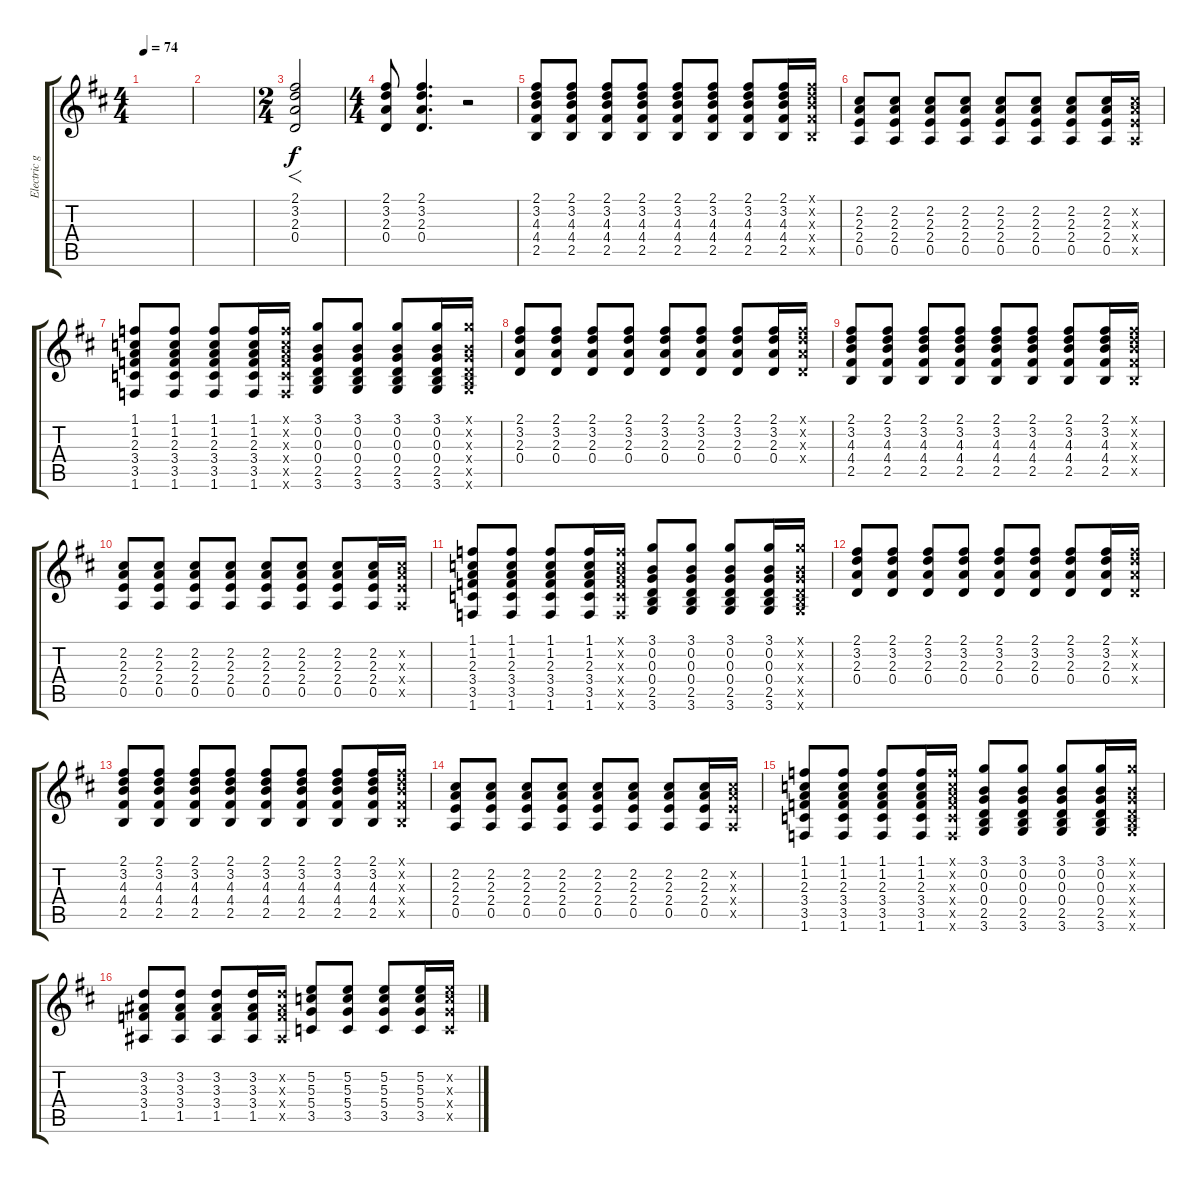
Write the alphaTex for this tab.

\track ("Electric guitar 2" "Electric g") {instrument electricguitarclean}
\staff {score tabs}
\tuning (E4 B3 G3 D3 A2 E2) {hide}
\ts (4 4)
\tempo 74
\clef g2
\ks d
|
|
\ts (2 4)
(2.1 3.2 2.3 0.4).2{f} |
\ts (4 4)
(2.1 3.2 2.3 0.4).8 (2.1 3.2 2.3 0.4).4{d} r.2 |
(2.1 3.2 4.3 4.4 2.5).8 (2.1 3.2 4.3 4.4 2.5).8 (2.1 3.2 4.3 4.4 2.5).8 (2.1 3.2 4.3 4.4 2.5).8 (2.1 3.2 4.3 4.4 2.5).8 (2.1 3.2 4.3 4.4 2.5).8 (2.1 3.2 4.3 4.4 2.5).8 (2.1 3.2 4.3 4.4 2.5).16 (2.1{x} 3.2{x} 4.3{x} 4.4{x} 2.5{x}).16 |
(2.2 2.3 2.4 0.5).8 (2.2 2.3 2.4 0.5).8 (2.2 2.3 2.4 0.5).8 (2.2 2.3 2.4 0.5).8 (2.2 2.3 2.4 0.5).8 (2.2 2.3 2.4 0.5).8 (2.2 2.3 2.4 0.5).8 (2.2 2.3 2.4 0.5).16 (2.2{x} 2.3{x} 2.4{x} 0.5{x}).16 |
(1.1 1.2 2.3 3.4 3.5 1.6).8 (1.1 1.2 2.3 3.4 3.5 1.6).8 (1.1 1.2 2.3 3.4 3.5 1.6).8 (1.1 1.2 2.3 3.4 3.5 1.6).16 (1.1{x} 1.2{x} 2.3{x} 3.4{x} 3.5{x} 1.6{x}).16 (3.1 0.2 0.3 0.4 2.5 3.6).8 (3.1 0.2 0.3 0.4 2.5 3.6).8 (3.1 0.2 0.3 0.4 2.5 3.6).8 (3.1 0.2 0.3 0.4 2.5 3.6).16 (3.1{x} 0.2{x} 0.3{x} 0.4{x} 2.5{x} 3.6{x}).16 |
(2.1 3.2 2.3 0.4).8 (2.1 3.2 2.3 0.4).8 (2.1 3.2 2.3 0.4).8 (2.1 3.2 2.3 0.4).8 (2.1 3.2 2.3 0.4).8 (2.1 3.2 2.3 0.4).8 (2.1 3.2 2.3 0.4).8 (2.1 3.2 2.3 0.4).16 (2.1{x} 3.2{x} 2.3{x} 0.4{x}).16 |
(2.1 3.2 4.3 4.4 2.5).8 (2.1 3.2 4.3 4.4 2.5).8 (2.1 3.2 4.3 4.4 2.5).8 (2.1 3.2 4.3 4.4 2.5).8 (2.1 3.2 4.3 4.4 2.5).8 (2.1 3.2 4.3 4.4 2.5).8 (2.1 3.2 4.3 4.4 2.5).8 (2.1 3.2 4.3 4.4 2.5).16 (2.1{x} 3.2{x} 4.3{x} 4.4{x} 2.5{x}).16 |
(2.2 2.3 2.4 0.5).8 (2.2 2.3 2.4 0.5).8 (2.2 2.3 2.4 0.5).8 (2.2 2.3 2.4 0.5).8 (2.2 2.3 2.4 0.5).8 (2.2 2.3 2.4 0.5).8 (2.2 2.3 2.4 0.5).8 (2.2 2.3 2.4 0.5).16 (2.2{x} 2.3{x} 2.4{x} 0.5{x}).16 |
(1.1 1.2 2.3 3.4 3.5 1.6).8 (1.1 1.2 2.3 3.4 3.5 1.6).8 (1.1 1.2 2.3 3.4 3.5 1.6).8 (1.1 1.2 2.3 3.4 3.5 1.6).16 (1.1{x} 1.2{x} 2.3{x} 3.4{x} 3.5{x} 1.6{x}).16 (3.1 0.2 0.3 0.4 2.5 3.6).8 (3.1 0.2 0.3 0.4 2.5 3.6).8 (3.1 0.2 0.3 0.4 2.5 3.6).8 (3.1 0.2 0.3 0.4 2.5 3.6).16 (3.1{x} 0.2{x} 0.3{x} 0.4{x} 2.5{x} 3.6{x}).16 |
(2.1 3.2 2.3 0.4).8 (2.1 3.2 2.3 0.4).8 (2.1 3.2 2.3 0.4).8 (2.1 3.2 2.3 0.4).8 (2.1 3.2 2.3 0.4).8 (2.1 3.2 2.3 0.4).8 (2.1 3.2 2.3 0.4).8 (2.1 3.2 2.3 0.4).16 (2.1{x} 3.2{x} 2.3{x} 0.4{x}).16 |
(2.1 3.2 4.3 4.4 2.5).8 (2.1 3.2 4.3 4.4 2.5).8 (2.1 3.2 4.3 4.4 2.5).8 (2.1 3.2 4.3 4.4 2.5).8 (2.1 3.2 4.3 4.4 2.5).8 (2.1 3.2 4.3 4.4 2.5).8 (2.1 3.2 4.3 4.4 2.5).8 (2.1 3.2 4.3 4.4 2.5).16 (2.1{x} 3.2{x} 4.3{x} 4.4{x} 2.5{x}).16 |
(2.2 2.3 2.4 0.5).8 (2.2 2.3 2.4 0.5).8 (2.2 2.3 2.4 0.5).8 (2.2 2.3 2.4 0.5).8 (2.2 2.3 2.4 0.5).8 (2.2 2.3 2.4 0.5).8 (2.2 2.3 2.4 0.5).8 (2.2 2.3 2.4 0.5).16 (2.2{x} 2.3{x} 2.4{x} 0.5{x}).16 |
(1.1 1.2 2.3 3.4 3.5 1.6).8 (1.1 1.2 2.3 3.4 3.5 1.6).8 (1.1 1.2 2.3 3.4 3.5 1.6).8 (1.1 1.2 2.3 3.4 3.5 1.6).16 (1.1{x} 1.2{x} 2.3{x} 3.4{x} 3.5{x} 1.6{x}).16 (3.1 0.2 0.3 0.4 2.5 3.6).8 (3.1 0.2 0.3 0.4 2.5 3.6).8 (3.1 0.2 0.3 0.4 2.5 3.6).8 (3.1 0.2 0.3 0.4 2.5 3.6).16 (3.1{x} 0.2{x} 0.3{x} 0.4{x} 2.5{x} 3.6{x}).16 |
(3.2 3.3 3.4 1.5).8 (3.2 3.3 3.4 1.5).8 (3.2 3.3 3.4 1.5).8 (3.2 3.3 3.4 1.5).16 (3.2{x} 3.3{x} 3.4{x} 1.5{x}).16 (5.2 5.3 5.4 3.5).8 (5.2 5.3 5.4 3.5).8 (5.2 5.3 5.4 3.5).8 (5.2 5.3 5.4 3.5).16 (5.2{x} 5.3{x} 5.4{x} 3.5{x}).16
